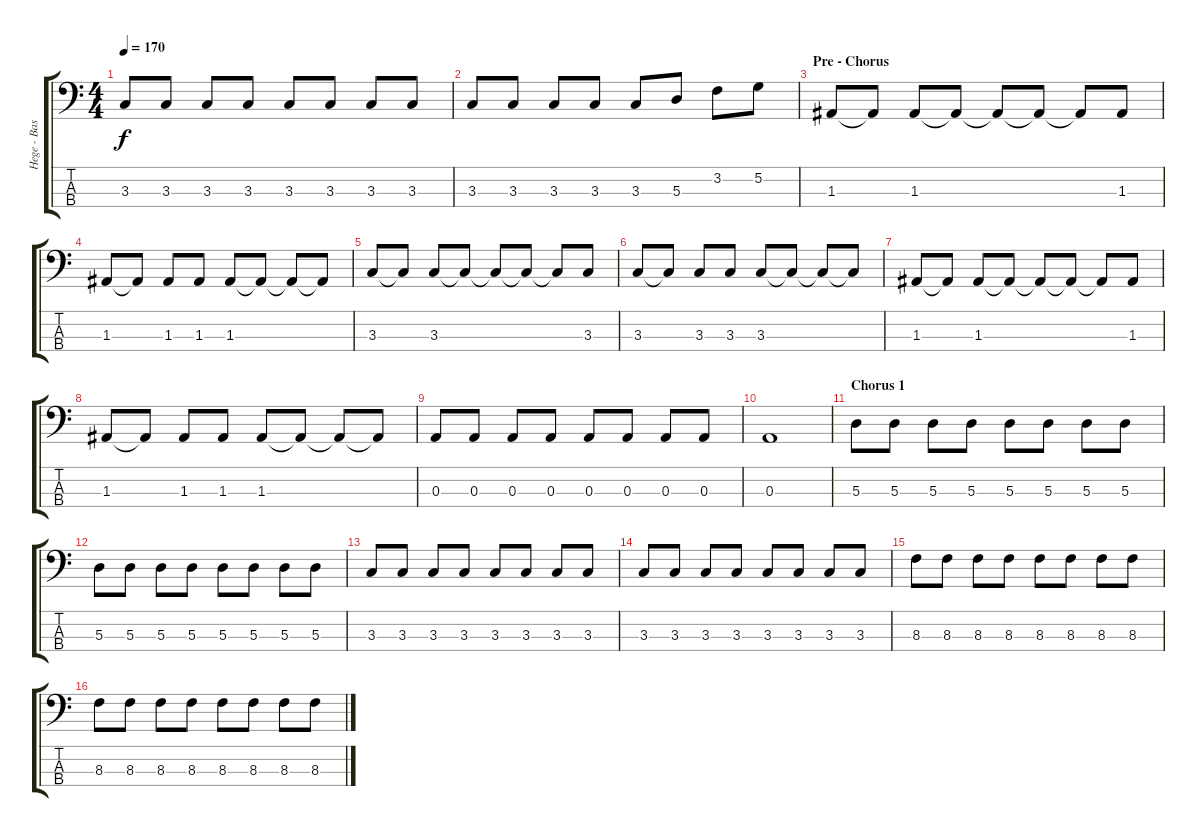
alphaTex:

\track ("Hege - Bass" "Hege - Bas") {instrument electricbassfinger}
\staff {score tabs}
\tuning (G2 D2 A1 E1) {hide}
\ts (4 4)
\tempo 170
\clef f4
\ks c
3.3.8{dy f} 3.3.8 3.3.8 3.3.8 3.3.8 3.3.8 3.3.8 3.3.8 |
3.3.8 3.3.8 3.3.8 3.3.8 3.3.8 5.3.8 3.2.8 5.2.8 |
\section ("" "Pre - Chorus")
1.3.8 1.3{t}.8 1.3.8 1.3{t}.8 1.3{t}.8 1.3{t}.8 1.3{t}.8 1.3.8 |
1.3.8 1.3{t}.8 1.3.8 1.3.8 1.3.8 1.3{t}.8 1.3{t}.8 1.3{t}.8 |
3.3.8 3.3{t}.8 3.3.8 3.3{t}.8 3.3{t}.8 3.3{t}.8 3.3{t}.8 3.3.8 |
3.3.8 3.3{t}.8 3.3.8 3.3.8 3.3.8 3.3{t}.8 3.3{t}.8 3.3{t}.8 |
1.3.8 1.3{t}.8 1.3.8 1.3{t}.8 1.3{t}.8 1.3{t}.8 1.3{t}.8 1.3.8 |
1.3.8 1.3{t}.8 1.3.8 1.3.8 1.3.8 1.3{t}.8 1.3{t}.8 1.3{t}.8 |
0.3.8 0.3.8 0.3.8 0.3.8 0.3.8 0.3.8 0.3.8 0.3.8 |
0.3.1 |
\section ("" "Chorus 1")
5.3.8 5.3.8 5.3.8 5.3.8 5.3.8 5.3.8 5.3.8 5.3.8 |
5.3.8 5.3.8 5.3.8 5.3.8 5.3.8 5.3.8 5.3.8 5.3.8 |
3.3.8 3.3.8 3.3.8 3.3.8 3.3.8 3.3.8 3.3.8 3.3.8 |
3.3.8 3.3.8 3.3.8 3.3.8 3.3.8 3.3.8 3.3.8 3.3.8 |
8.3.8 8.3.8 8.3.8 8.3.8 8.3.8 8.3.8 8.3.8 8.3.8 |
8.3.8 8.3.8 8.3.8 8.3.8 8.3.8 8.3.8 8.3.8 8.3.8
